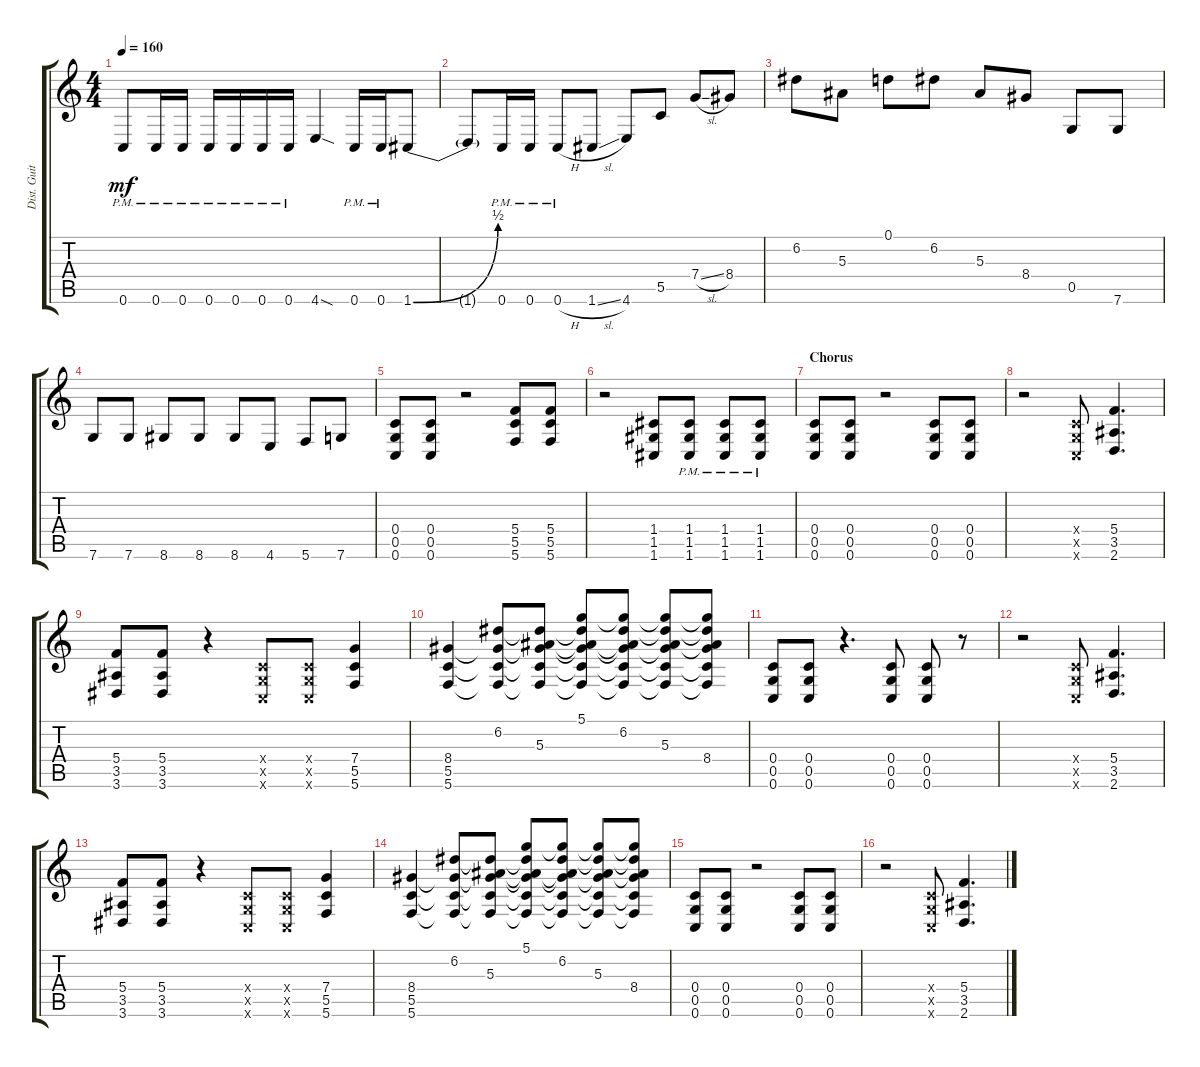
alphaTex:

\track ("Dist. Guitar 1" "Dist. Guit") {instrument distortionguitar}
\staff {score tabs}
\tuning (D4 A3 F3 C3 G2 C2) {hide}
\ts (4 4)
\tempo 160
\clef g2
\ks c
0.6{pm}.8{dy mf} 0.6{pm}.16 0.6{pm}.16 0.6{pm}.16 0.6{pm}.16 0.6{pm}.16 0.6{pm}.16 4.6{sod}.4 0.6{pm}.16 0.6{pm}.16 1.6{be (bend 0 0 60 2)}.8 |
1.6{t}.8 0.6{pm}.16 0.6{pm}.16 0.6{h pm}.8 1.6{sl}.8 4.6.8 5.5.8 7.4{sl}.8 8.4.8 |
6.2.8 5.3.8 0.1.8 6.2.8 5.3.8 8.4.8 0.5.8 7.6.8 |
7.6.8 7.6.8 8.6.8 8.6.8 8.6.8 4.6.8 5.6.8 7.6.8 |
(0.4 0.5 0.6).8 (0.4 0.5 0.6).8 r.2 (5.4 5.5 5.6).8 (5.4 5.5 5.6).8 |
r.2 (1.4 1.5 1.6).8 (1.4{pm} 1.5{pm} 1.6{pm}).8 (1.4{pm} 1.5{pm} 1.6{pm}).8 (1.4{pm} 1.5{pm} 1.6{pm}).8 |
\section ("" "Chorus")
(0.4 0.5 0.6).8 (0.4 0.5 0.6).8 r.2 (0.4 0.5 0.6).8 (0.4 0.5 0.6).8 |
r.2 (0.4{x} 0.5{x} 0.6{x}).8 (5.4 3.5 2.6).4{d} |
(5.4 3.5 3.6).8 (5.4 3.5 3.6).8 r.4 (0.4{x} 0.5{x} 0.6{x}).8 (0.4{x} 0.5{x} 0.6{x}).8 (7.4 5.5 5.6).4 |
(8.4 5.5 5.6).4 (6.2 8.4{t} 5.5{t} 5.6{t}).8 (6.2{t} 5.3 8.4{t} 5.5{t} 5.6{t}).8 (5.1 6.2{t} 5.3{t} 8.4{t} 5.5{t} 5.6{t}).8 (5.1{t} 6.2 5.3{t} 8.4{t} 5.5{t} 5.6{t}).8 (5.1{t} 6.2{t} 5.3 8.4{t} 5.5{t} 5.6{t}).8 (5.1{t} 6.2{t} 5.3{t} 8.4 5.5{t} 5.6{t}).8 |
(0.4 0.5 0.6).8 (0.4 0.5 0.6).8 r.4{d} (0.4 0.5 0.6).8 (0.4 0.5 0.6).8 r.8 |
r.2 (0.4{x} 0.5{x} 0.6{x}).8 (5.4 3.5 2.6).4{d} |
(5.4 3.5 3.6).8 (5.4 3.5 3.6).8 r.4 (0.4{x} 0.5{x} 0.6{x}).8 (0.4{x} 0.5{x} 0.6{x}).8 (7.4 5.5 5.6).4 |
(8.4 5.5 5.6).4 (6.2 8.4{t} 5.5{t} 5.6{t}).8 (6.2{t} 5.3 8.4{t} 5.5{t} 5.6{t}).8 (5.1 6.2{t} 5.3{t} 8.4{t} 5.5{t} 5.6{t}).8 (5.1{t} 6.2 5.3{t} 8.4{t} 5.5{t} 5.6{t}).8 (5.1{t} 6.2{t} 5.3 8.4{t} 5.5{t} 5.6{t}).8 (5.1{t} 6.2{t} 5.3{t} 8.4 5.5{t} 5.6{t}).8 |
(0.4 0.5 0.6).8 (0.4 0.5 0.6).8 r.2 (0.4 0.5 0.6).8 (0.4 0.5 0.6).8 |
r.2 (0.4{x} 0.5{x} 0.6{x}).8 (5.4 3.5 2.6).4{d}
